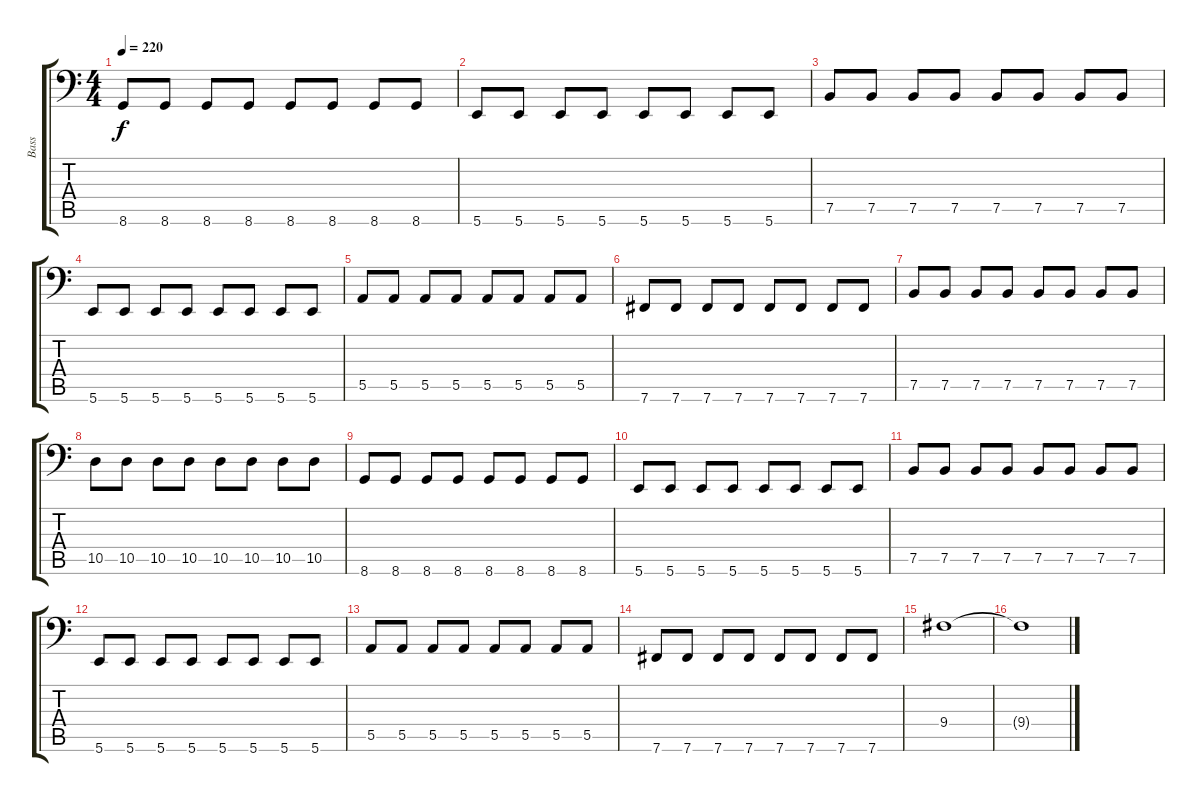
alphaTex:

\track ("Bass" "Bass") {instrument electricbassfinger}
\staff {score tabs}
\tuning (C3 G2 D2 A1 E1 B0) {hide}
\ts (4 4)
\tempo 220
\clef f4
\ks c
8.6.8{dy f} 8.6.8 8.6.8 8.6.8 8.6.8 8.6.8 8.6.8 8.6.8 |
5.6.8 5.6.8 5.6.8 5.6.8 5.6.8 5.6.8 5.6.8 5.6.8 |
7.5.8 7.5.8 7.5.8 7.5.8 7.5.8 7.5.8 7.5.8 7.5.8 |
5.6.8 5.6.8 5.6.8 5.6.8 5.6.8 5.6.8 5.6.8 5.6.8 |
5.5.8 5.5.8 5.5.8 5.5.8 5.5.8 5.5.8 5.5.8 5.5.8 |
7.6.8 7.6.8 7.6.8 7.6.8 7.6.8 7.6.8 7.6.8 7.6.8 |
7.5.8 7.5.8 7.5.8 7.5.8 7.5.8 7.5.8 7.5.8 7.5.8 |
10.5.8 10.5.8 10.5.8 10.5.8 10.5.8 10.5.8 10.5.8 10.5.8 |
8.6.8 8.6.8 8.6.8 8.6.8 8.6.8 8.6.8 8.6.8 8.6.8 |
5.6.8 5.6.8 5.6.8 5.6.8 5.6.8 5.6.8 5.6.8 5.6.8 |
7.5.8 7.5.8 7.5.8 7.5.8 7.5.8 7.5.8 7.5.8 7.5.8 |
5.6.8 5.6.8 5.6.8 5.6.8 5.6.8 5.6.8 5.6.8 5.6.8 |
5.5.8 5.5.8 5.5.8 5.5.8 5.5.8 5.5.8 5.5.8 5.5.8 |
7.6.8 7.6.8 7.6.8 7.6.8 7.6.8 7.6.8 7.6.8 7.6.8 |
9.4.1 |
9.4{t}.1
